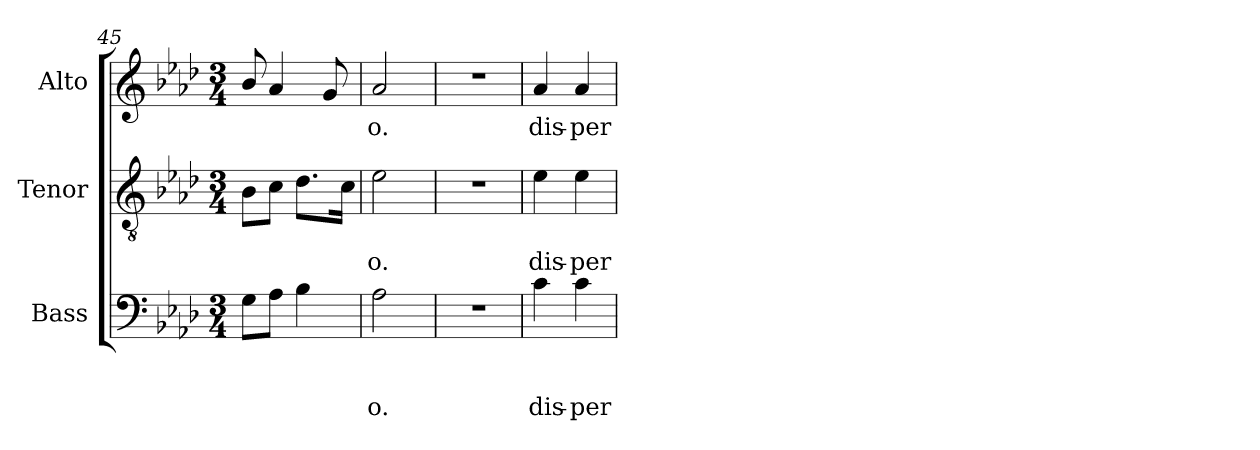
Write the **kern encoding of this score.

**kern	**text	**text	**text	**kern	**text	**text	**kern	**text
*part3	*part3	*part3	*part3	*part2	*part2	*part2	*part1	*part1
*staff3	*staff3	*staff3	*staff3	*staff2	*staff2	*staff2	*staff1	*staff1
*I"Bass	*	*	*	*I"Tenor	*	*	*I"Alto	*
*I'B.	*	*	*	*I'T.	*	*	*I'A.	*
*clefF4	*	*	*	*clefGv2	*	*	*clefG2	*
*ITrd-3c-5	*	*	*	*ITrd-3c-5	*	*	*ITrd2c3	*
*k[b-e-a-d-g-]	*	*	*	*k[b-e-a-d-g-]	*	*	*k[b-]	*
*D-:	*	*	*	*D-:	*	*	*F:	*
*M3/4	*	*	*	*M3/4	*	*	*M3/4	*
=45	=45	=45	=45	=45	=45	=45	=45	=45
8c\L	.	.	.	8e-\L	.	.	8g/	.
8d-\J	.	.	.	8f\J	.	.	4f/	.
4e-\	.	.	.	8.g-\L	.	.	.	.
.	.	.	.	.	.	.	8e/	.
.	.	.	.	16f\Jk	.	.	.	.
=46	=46	=46	=46	=46	=46	=46	=46	=46
!	!	!	!LO:LY:b	!	!	!LO:LY:b	!	!LO:LY:b:rj
2d-\	.	.	-o.	2a-\	.	-o.	2f/	-o.
!!LO:LB:g=z
=47	=47	=47	=47	=47	=47	=47	=47	=47
2.r	.	.	.	2.r	.	.	2.r	.
=48	=48	=48	=48	=48	=48	=48	=48	=48
!	!	!	!LO:LY:b	!	!	!LO:LY:b	!	!LO:LY:b:rj
4f\	.	.	dis-	4a-\	.	dis-	4f/	dis-
!	!	!	!LO:LY:b	!	!	!LO:LY:b	!	!LO:LY:b:rj
4f\	.	.	-per-	4a-\	.	-per-	4f/	-per-
=	=	=	=	=	=	=	=	=
*-	*-	*-	*-	*-	*-	*-	*-	*-
